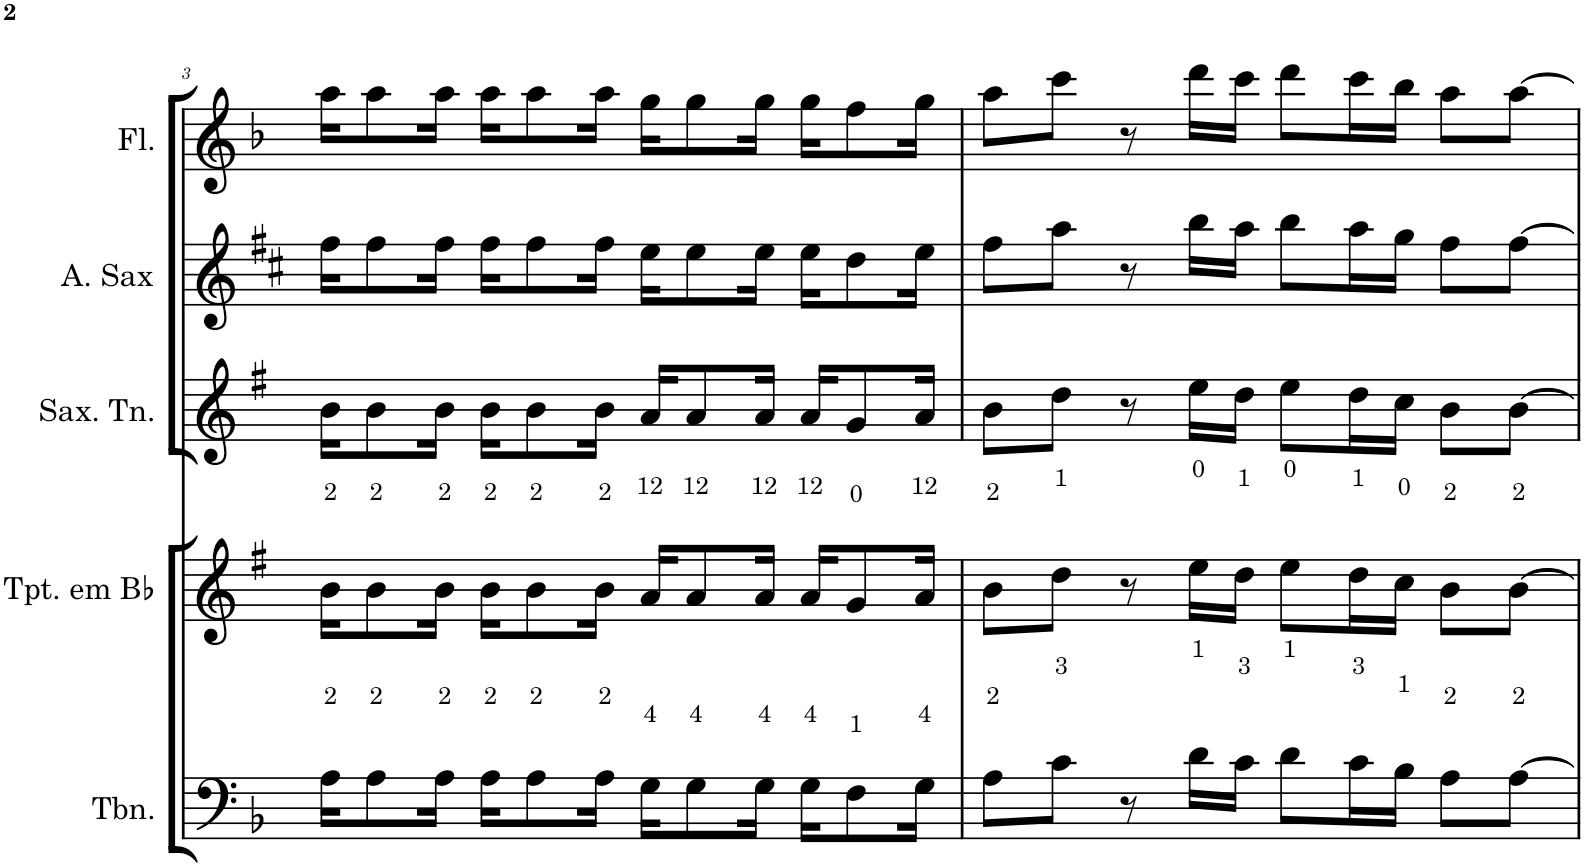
**kern	**kern	**kern	**kern	**kern
*part5	*part4	*part3	*part2	*part1
*staff5	*staff4	*staff3	*staff2	*staff1
*I"Trombone	*I"Trompete em Bb	*I"Saxofone Tenor	*I"Saxofone Alto	*I"Flauta Transversal
*I'Tbn.	*I'Tpt. em Bb	*I'Sax. Tn.	*	*I'Fl.
!!LO:PB:g=z
*clefF4	*clefG2	*clefG2	*clefG2	*clefG2
*	*Trd1c2	*Trd8c14	*Trd5c9	*
*k[b-]	*k[f#]	*k[f#]	*k[f#c#]	*k[b-]
*M4/4	*M4/4	*M4/4	*M4/4	*M4/4
=3	=3	=3	=3	=3
16A\KL	16b\KL	16b\KL	16ff#\KL	16aa\KL
8A\	8b\	8b\	8ff#\	8aa\
16A\Jk	16b\Jk	16b\Jk	16ff#\Jk	16aa\Jk
16A\KL	16b\KL	16b\KL	16ff#\KL	16aa\KL
8A\	8b\	8b\	8ff#\	8aa\
16A\Jk	16b\Jk	16b\Jk	16ff#\Jk	16aa\Jk
16G\KL	16a/KL	16a/KL	16ee\KL	16gg\KL
8G\	8a/	8a/	8ee\	8gg\
16G\Jk	16a/Jk	16a/Jk	16ee\Jk	16gg\Jk
16G\KL	16a/KL	16a/KL	16ee\KL	16gg\KL
8F\	8g/	8g/	8dd\	8ff\
16G\Jk	16a/Jk	16a/Jk	16ee\Jk	16gg\Jk
=4	=4	=4	=4	=4
8A\L	8b\L	8b\L	8ff#\L	8aa\L
8c\J	8dd\J	8dd\J	8aa\J	8ccc\J
8r	8r	8r	8r	8r
16d\LL	16ee\LL	16ee\LL	16bb\LL	16ddd\LL
16c\JJ	16dd\JJ	16dd\JJ	16aa\JJ	16ccc\JJ
8d\L	8ee\L	8ee\L	8bb\L	8ddd\L
16c\L	16dd\L	16dd\L	16aa\L	16ccc\L
16B-\JJ	16cc\JJ	16cc\JJ	16gg\JJ	16bb-\JJ
8A\L	8b\L	8b\L	8ff#\L	8aa\L
[8A\J	[8b\J	[8b\J	[8ff#\J	[8aa\J
=	=	=	=	=
*-	*-	*-	*-	*-
